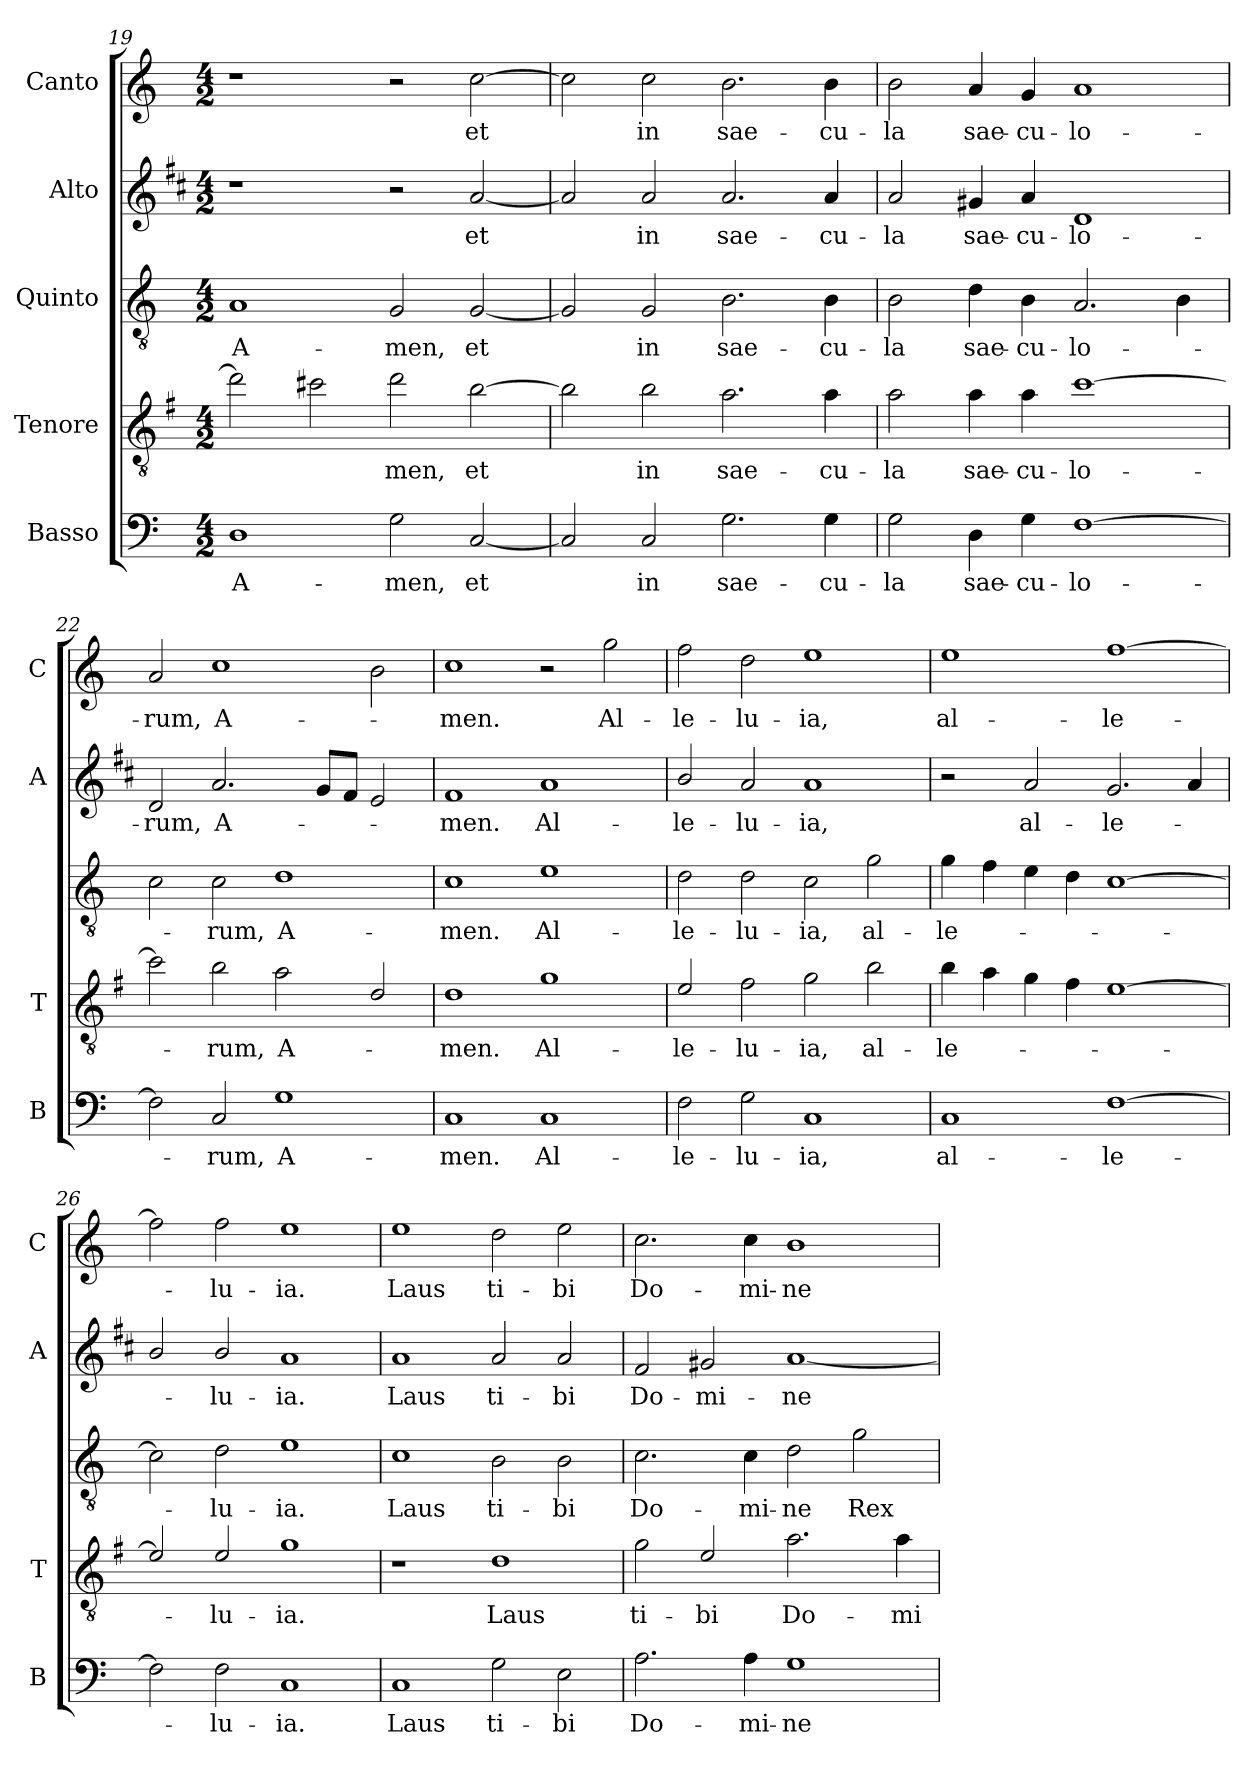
**kern	**text	**kern	**text	**kern	**text	**kern	**text	**kern	**text
*part5	*part5	*part4	*part4	*part3	*part3	*part2	*part2	*part1	*part1
*staff5	*staff5	*staff4	*staff4	*staff3	*staff3	*staff2	*staff2	*staff1	*staff1
*I"Basso	*	*I"Tenore	*	*I"Quinto	*	*I"Alto	*	*I"Canto	*
*I'B	*	*I'T	*	*	*	*I'A	*	*I'C	*
*clefF4	*	*clefGv2	*	*clefGv2	*	*clefG2	*	*clefG2	*
*	*	*ITrd4c7	*	*	*	*ITrd1c2	*	*	*
*k[]	*	*k[]	*	*k[]	*	*k[]	*	*k[]	*
*C:	*	*C:	*	*C:	*	*C:	*	*C:	*
*M4/2	*	*M4/2	*	*M4/2	*	*M4/2	*	*M4/2	*
=19	=19	=19	=19	=19	=19	=19	=19	=19	=19
!	!LO:LY:b	!	!	!	!LO:LY:b	!	!	!	!
1D	A-	2g\]	.	1A	A-	1r	.	1r	.
.	.	2f#X\	.	.	.	.	.	.	.
!	!LO:LY:b	!	!LO:LY:b	!	!LO:LY:b	!	!	!	!
2G\	-men,	2g\	-men,	2G/	-men,	2r	.	2r	.
!	!LO:LY:b	!	!LO:LY:b	!	!LO:LY:b	!	!LO:LY:b	!	!LO:LY:b
[2C/	et	[2e\	et	[2G/	et	[2g/	et	[2cc\	et
!!LO:LB:g=z
=20	=20	=20	=20	=20	=20	=20	=20	=20	=20
2C/]	.	2e\]	.	2G/]	.	2g/]	.	2cc\]	.
!	!LO:LY:b	!	!LO:LY:b	!	!LO:LY:b	!	!LO:LY:b	!	!LO:LY:b
2C/	in	2e\	in	2G/	in	2g/	in	2cc\	in
!	!LO:LY:b	!	!LO:LY:b	!	!LO:LY:b	!	!LO:LY:b	!	!LO:LY:b
2.G\	sae-	2.d\	sae-	2.B\	sae-	2.g/	sae-	2.b\	sae-
!	!LO:LY:b	!	!LO:LY:b	!	!LO:LY:b	!	!LO:LY:b	!	!LO:LY:b
4G\	-cu-	4d\	-cu-	4B\	-cu-	4g/	-cu-	4b\	-cu-
=21	=21	=21	=21	=21	=21	=21	=21	=21	=21
!	!LO:LY:b	!	!LO:LY:b	!	!LO:LY:b	!	!LO:LY:b	!	!LO:LY:b
2G\	-la	2d\	-la	2B\	-la	2g/	-la	2b\	-la
!	!LO:LY:b	!	!LO:LY:b	!	!LO:LY:b	!	!LO:LY:b	!	!LO:LY:b
4D\	sae-	4d\	sae-	4d\	sae-	4f#X/	sae-	4a/	sae-
!	!LO:LY:b	!	!LO:LY:b	!	!LO:LY:b	!	!LO:LY:b	!	!LO:LY:b
4G\	-cu-	4d\	-cu-	4B\	-cu-	4g/	-cu-	4g/	-cu-
!	!LO:LY:b	!	!LO:LY:b	!	!LO:LY:b	!	!LO:LY:b	!	!LO:LY:b
[1F	-lo-	[1f	-lo-	2.A/	-lo-	1c	-lo-	1a	-lo-
.	.	.	.	4B\	.	.	.	.	.
=22	=22	=22	=22	=22	=22	=22	=22	=22	=22
!	!	!	!	!	!	!	!LO:LY:b	!	!LO:LY:b
2F\]	.	2f\]	.	2c\	.	2c/	-rum,	2a/	-rum,
!	!LO:LY:b	!	!LO:LY:b	!	!LO:LY:b	!	!LO:LY:b	!	!LO:LY:b
2C/	-rum,	2e\	-rum,	2c\	-rum,	2.g/	A-	1cc	A-
!	!LO:LY:b	!	!LO:LY:b	!	!LO:LY:b	!	!	!	!
1G	A-	2d\	A-	1d	A-	.	.	.	.
.	.	.	.	.	.	8f/L	.	.	.
.	.	.	.	.	.	8e/J	.	.	.
.	.	2G/	.	.	.	2d/	.	2b\	.
=23	=23	=23	=23	=23	=23	=23	=23	=23	=23
!	!LO:LY:b	!	!LO:LY:b	!	!LO:LY:b	!	!LO:LY:b	!	!LO:LY:b
1C	-men.	1G	-men.	1c	-men.	1e	-men.	1cc	-men.
!	!LO:LY:b	!	!LO:LY:b	!	!LO:LY:b	!	!LO:LY:b	!	!
1C	Al-	1c	Al-	1e	Al-	1g	Al-	2r	.
!	!	!	!	!	!	!	!	!	!LO:LY:b
.	.	.	.	.	.	.	.	2gg\	Al-
=24	=24	=24	=24	=24	=24	=24	=24	=24	=24
!	!LO:LY:b	!	!LO:LY:b	!	!LO:LY:b	!	!LO:LY:b	!	!LO:LY:b
2F\	-le-	2A/	-le-	2d\	-le-	2a/	-le-	2ff\	-le-
!	!LO:LY:b	!	!LO:LY:b	!	!LO:LY:b	!	!LO:LY:b	!	!LO:LY:b
2G\	-lu-	2B\	-lu-	2d\	-lu-	2g/	-lu-	2dd\	-lu-
!	!LO:LY:b	!	!LO:LY:b	!	!LO:LY:b	!	!LO:LY:b	!	!LO:LY:b
1C	-ia,	2c\	-ia,	2c\	-ia,	1g	-ia,	1ee	-ia,
!	!	!	!LO:LY:b	!	!LO:LY:b	!	!	!	!
.	.	2e\	al-	2g\	al-	.	.	.	.
!!LO:LB:g=z
=25	=25	=25	=25	=25	=25	=25	=25	=25	=25
!	!LO:LY:b	!	!LO:LY:b	!	!LO:LY:b	!	!	!	!LO:LY:b
1C	al-	4e\	-le-	4g\	-le-	2r	.	1ee	al-
.	.	4d\	.	4f\	.	.	.	.	.
!	!	!	!	!	!	!	!LO:LY:b	!	!
.	.	4c\	.	4e\	.	2g/	al-	.	.
.	.	4B\	.	4d\	.	.	.	.	.
!	!LO:LY:b	!	!	!	!	!	!LO:LY:b	!	!LO:LY:b
[1F	-le-	[1A	.	[1c	.	2.f/	-le-	[1ff	-le-
.	.	.	.	.	.	4g/	.	.	.
=26	=26	=26	=26	=26	=26	=26	=26	=26	=26
2F\]	.	2A/]	.	2c\]	.	2a/	.	2ff\]	.
!	!LO:LY:b	!	!LO:LY:b	!	!LO:LY:b	!	!LO:LY:b	!	!LO:LY:b
2F\	-lu-	2A/	-lu-	2d\	-lu-	2a/	-lu-	2ff\	-lu-
!	!LO:LY:b	!	!LO:LY:b	!	!LO:LY:b	!	!LO:LY:b	!	!LO:LY:b
1C	-ia.	1c	-ia.	1e	-ia.	1g	-ia.	1ee	-ia.
=27	=27	=27	=27	=27	=27	=27	=27	=27	=27
!	!LO:LY:b	!	!	!	!LO:LY:b	!	!LO:LY:b	!	!LO:LY:b
1C	Laus	1r	.	1c	Laus	1g	Laus	1ee	Laus
!	!LO:LY:b	!	!LO:LY:b	!	!LO:LY:b	!	!LO:LY:b	!	!LO:LY:b
2G\	ti-	1G	Laus	2B\	ti-	2g/	ti-	2dd\	ti-
!	!LO:LY:b	!	!	!	!LO:LY:b	!	!LO:LY:b	!	!LO:LY:b
2E\	-bi	.	.	2B\	-bi	2g/	-bi	2ee\	-bi
=28	=28	=28	=28	=28	=28	=28	=28	=28	=28
!	!LO:LY:b	!	!LO:LY:b	!	!LO:LY:b	!	!LO:LY:b	!	!LO:LY:b
2.A\	Do-	2c\	ti-	2.c\	Do-	2e/	Do-	2.cc\	Do-
!	!	!	!LO:LY:b	!	!	!	!LO:LY:b	!	!
.	.	2A/	-bi	.	.	2f#X/	-mi-	.	.
!	!LO:LY:b	!	!	!	!LO:LY:b	!	!	!	!LO:LY:b
4A\	-mi-	.	.	4c\	-mi-	.	.	4cc\	-mi-
!	!LO:LY:b	!	!LO:LY:b	!	!LO:LY:b	!	!LO:LY:b	!	!LO:LY:b
1G	-ne	2.d\	Do-	2d\	-ne	[1g	-ne	1b	-ne
!	!	!	!	!	!LO:LY:b	!	!	!	!
.	.	.	.	2g\	Rex	.	.	.	.
!	!	!	!LO:LY:b	!	!	!	!	!	!
.	.	4d\	-mi-	.	.	.	.	.	.
=	=	=	=	=	=	=	=	=	=
*-	*-	*-	*-	*-	*-	*-	*-	*-	*-
